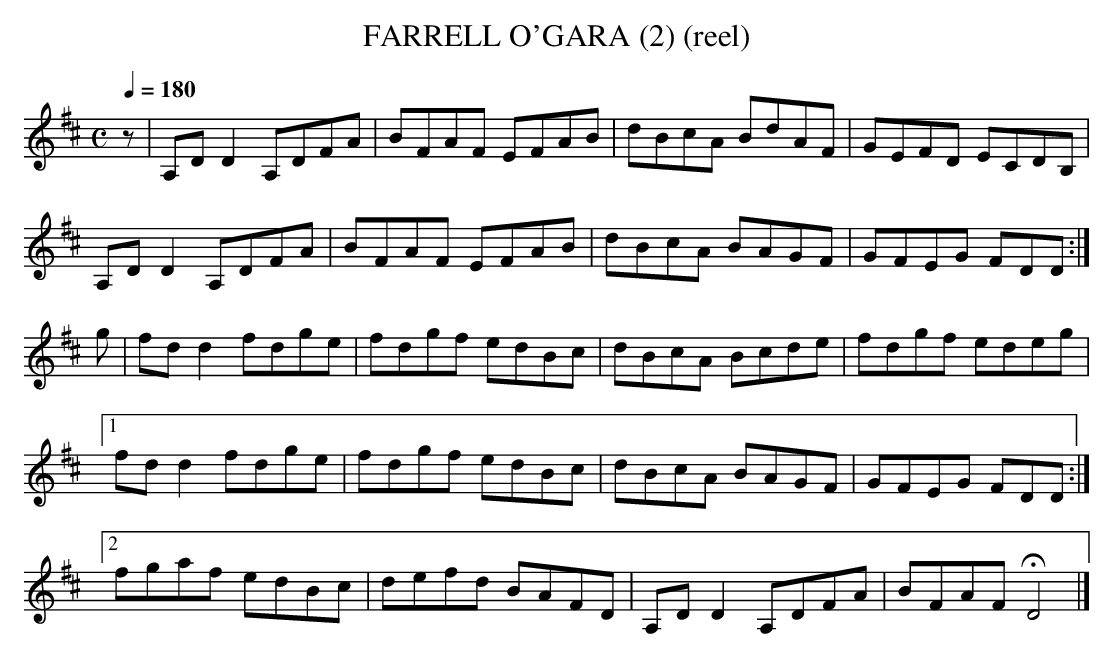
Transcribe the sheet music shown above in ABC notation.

X:1
T:FARRELL O'GARA (2) (reel)
M:C
L:1/8
Q:1/4=180
K:D
z|A,DD2 A,DFA|BFAF EFAB|dBcA BdAF|GEFD ECDB,|
A,DD2 A,DFA|BFAF EFAB|dBcA BAGF|GFEG FDD:|
g|fdd2 fdge|fdgf edBc|dBcA Bcde|fdgf edeg|
[1 fdd2 fdge|fdgf edBc|dBcA BAGF|GFEG FDD :|
[2 fgaf edBc|defd BAFD|A,DD2 A,DFA|BFAF HD4|]
